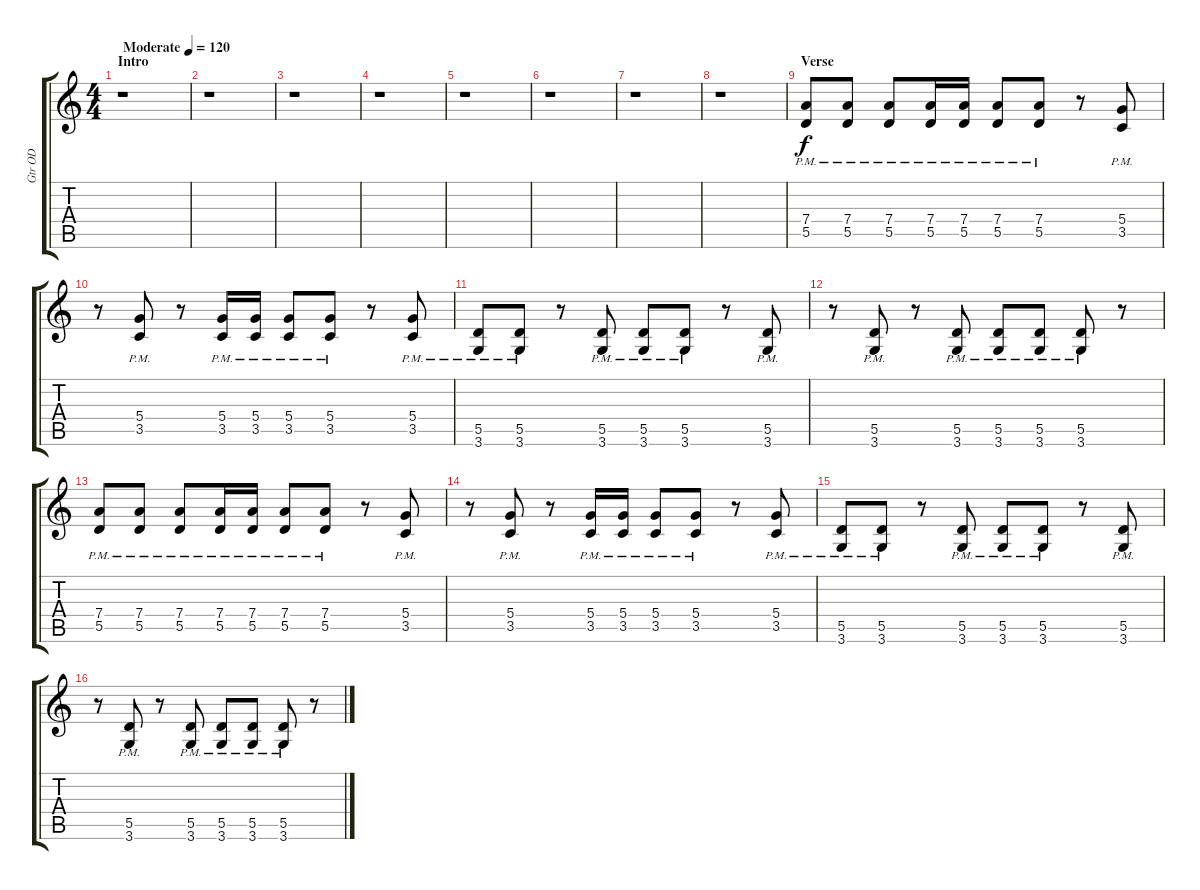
\track ("Gtr OD" "Gtr OD") {instrument overdrivenguitar}
\staff {score tabs}
\tuning (E4 B3 G3 D3 A2 E2) {hide}
\ts (4 4)
\section ("" "Intro")
\tempo (120 "Moderate")
\clef g2
\ks c
r.1{dy f instrument overdrivenguitar} |
r.1 |
r.1 |
r.1 |
r.1 |
r.1 |
r.1 |
r.1 |
\section ("" "Verse")
(7.4{pm} 5.5{pm}).8 (7.4{pm} 5.5{pm}).8 (7.4{pm} 5.5{pm}).8 (7.4{pm} 5.5{pm}).16 (7.4{pm} 5.5{pm}).16 (7.4{pm} 5.5{pm}).8 (7.4{pm} 5.5{pm}).8 r.8 (5.4{pm} 3.5{pm}).8 |
r.8 (5.4{pm} 3.5{pm}).8 r.8 (5.4{pm} 3.5{pm}).16 (5.4{pm} 3.5{pm}).16 (5.4{pm} 3.5{pm}).8 (5.4{pm} 3.5{pm}).8 r.8 (5.4{pm} 3.5{pm}).8 |
(5.5{pm} 3.6{pm}).8 (5.5{pm} 3.6{pm}).8 r.8 (5.5{pm} 3.6{pm}).8 (5.5{pm} 3.6{pm}).8 (5.5{pm} 3.6{pm}).8 r.8 (5.5{pm} 3.6{pm}).8 |
r.8 (5.5{pm} 3.6{pm}).8 r.8 (5.5{pm} 3.6{pm}).8 (5.5{pm} 3.6{pm}).8 (5.5{pm} 3.6{pm}).8 (5.5{pm} 3.6{pm}).8 r.8 |
(7.4{pm} 5.5{pm}).8 (7.4{pm} 5.5{pm}).8 (7.4{pm} 5.5{pm}).8 (7.4{pm} 5.5{pm}).16 (7.4{pm} 5.5{pm}).16 (7.4{pm} 5.5{pm}).8 (7.4{pm} 5.5{pm}).8 r.8 (5.4{pm} 3.5{pm}).8 |
r.8 (5.4{pm} 3.5{pm}).8 r.8 (5.4{pm} 3.5{pm}).16 (5.4{pm} 3.5{pm}).16 (5.4{pm} 3.5{pm}).8 (5.4{pm} 3.5{pm}).8 r.8 (5.4{pm} 3.5{pm}).8 |
(5.5{pm} 3.6{pm}).8 (5.5{pm} 3.6{pm}).8 r.8 (5.5{pm} 3.6{pm}).8 (5.5{pm} 3.6{pm}).8 (5.5{pm} 3.6{pm}).8 r.8 (5.5{pm} 3.6{pm}).8 |
r.8 (5.5{pm} 3.6{pm}).8 r.8 (5.5{pm} 3.6{pm}).8 (5.5{pm} 3.6{pm}).8 (5.5{pm} 3.6{pm}).8 (5.5{pm} 3.6{pm}).8 r.8
